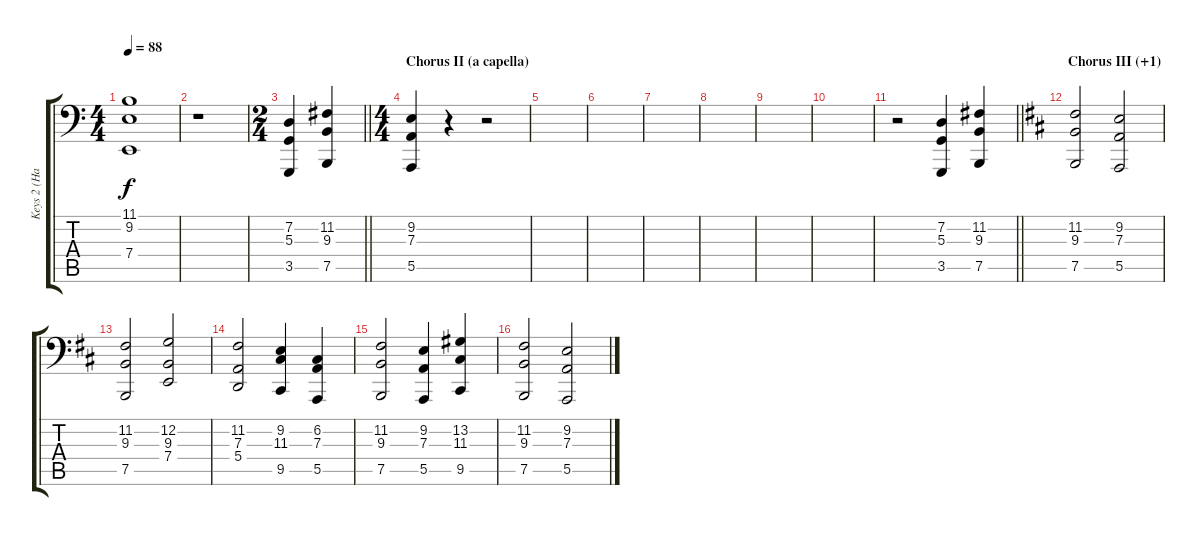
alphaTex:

\track ("Keys 2 (Harmony)" "Keys 2 (Ha") {instrument stringensemble1}
\staff {score tabs}
\tuning (C3 G2 D2 A1 E1 B0) {hide}
\ts (4 4)
\tempo 88
\clef f4
\ks aminor
(11.1 9.2 7.4).1{dy f} |
r.1 |
\ts (2 4)
\barLineRight lightlight
(7.2 5.3 3.5).4 (11.2 9.3 7.5).4 |
\ts (4 4)
\section ("" "Chorus II (a capella)")
(9.2 7.3 5.5).4 r.4 r.2 |
|
|
|
|
|
|
\barLineRight lightlight
r.2{beam merge} (7.2 5.3 3.5).4 (11.2 9.3 7.5).4 |
\section ("" "Chorus III (+1)")
\ks bminor
(11.2 9.3 7.5).2 (9.2 7.3 5.5).2 |
(11.2 9.3 7.5).2 (12.2 9.3 7.4).2 |
(11.2 7.3 5.4).2{beam merge} (9.2 11.3 9.5).4{beam merge} (6.2 7.3 5.5).4 |
(11.2 9.3 7.5).2 (9.2 7.3 5.5).4{beam merge} (13.2 11.3 9.5).4 |
(11.2 9.3 7.5).2 (9.2 7.3 5.5).2
